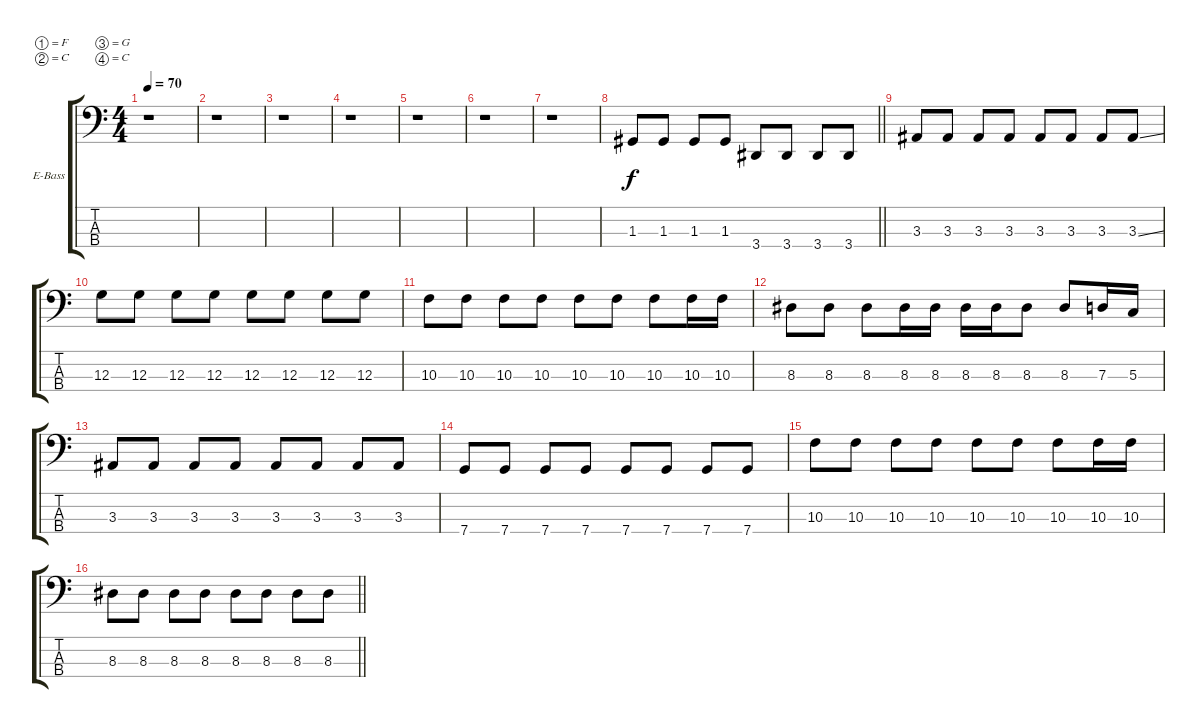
\bracketExtendMode groupsimilarinstruments
\firstSystemTrackNameOrientation horizontal
\otherSystemsTrackNameOrientation horizontal
\track ("Untitled" "E-Bass") {instrument electricbassfinger}
\staff {score tabs}
\tuning (F2 C2 G1 C1)
\ts (4 4)
\beaming (8 2 2 2 2)
\tempo 70
\clef f4
\ks c
r.1{dy f instrument electricbassfinger} |
r.1 |
r.1 |
r.1 |
r.1 |
r.1 |
r.1 |
\barLineRight lightlight
1.3.8 1.3.8 1.3.8 1.3.8 3.4.8 3.4.8 3.4.8 3.4.8 |
3.3.8 3.3.8 3.3.8 3.3.8 3.3.8 3.3.8 3.3.8 3.3{ss}.8 |
12.3.8 12.3.8 12.3.8 12.3.8 12.3.8 12.3.8 12.3.8 12.3.8 |
10.3.8 10.3.8 10.3.8 10.3.8 10.3.8 10.3.8 10.3.8 10.3.16 10.3.16 |
8.3.8 8.3.8 8.3.8 8.3.16 8.3.16 8.3.16 8.3.16 8.3.8 8.3.8 7.3.16 5.3.16 |
3.3.8 3.3.8 3.3.8 3.3.8 3.3.8 3.3.8 3.3.8 3.3.8 |
7.4.8 7.4.8 7.4.8 7.4.8 7.4.8 7.4.8 7.4.8 7.4.8 |
10.3.8 10.3.8 10.3.8 10.3.8 10.3.8 10.3.8 10.3.8 10.3.16 10.3.16 |
\barLineRight lightlight
8.3.8 8.3.8 8.3.8 8.3.8 8.3.8 8.3.8 8.3.8 8.3.8
